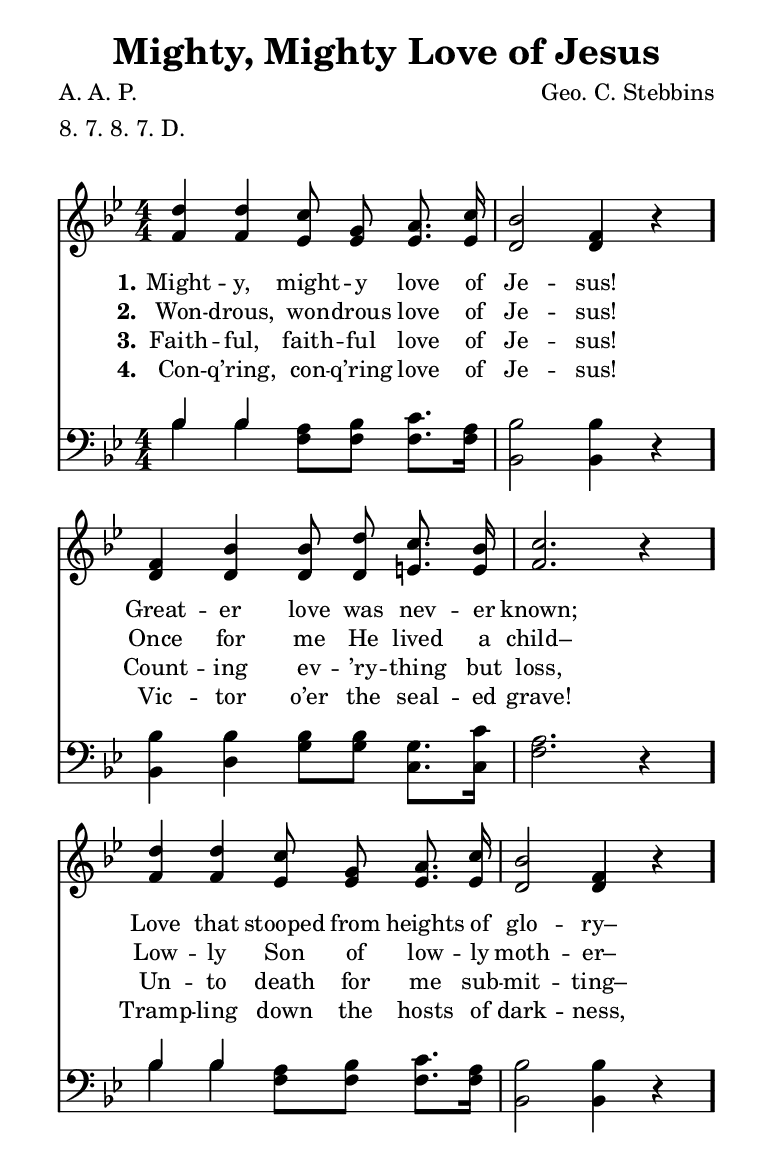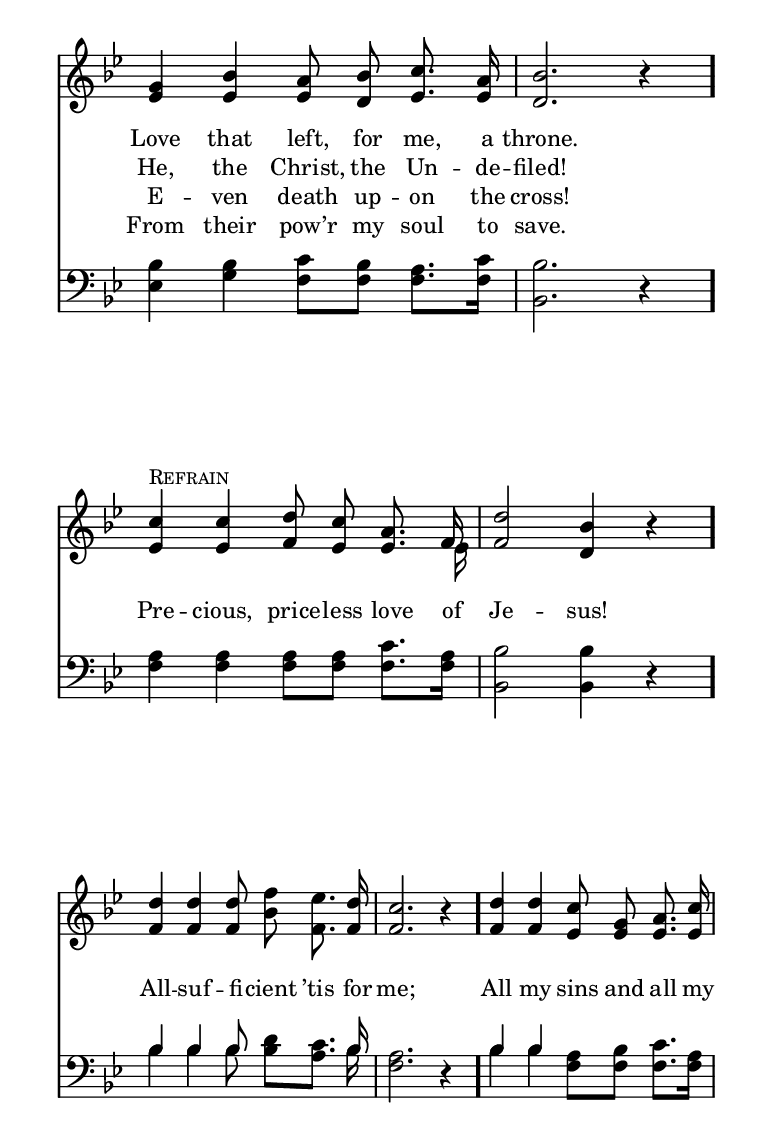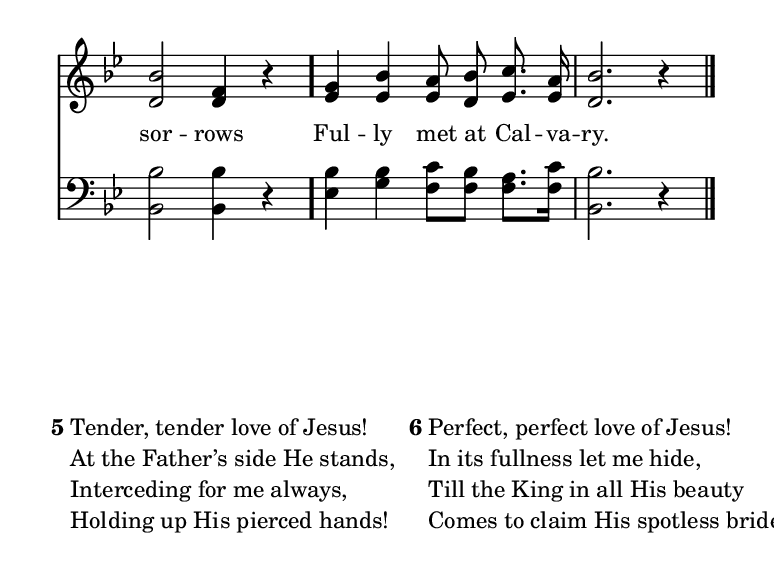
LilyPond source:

\include "common/global.ily"
\paper {
  \include "common/paper.ily"
  ragged-last-bottom = ##t
}

\header{
  hymnnumber = "240"
  title = "Mighty, Mighty Love of Jesus"
  tunename = ""
  meter = "8. 7. 8. 7. D."
  poet = "A. A. P."
  composer = "Geo. C. Stebbins"
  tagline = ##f
}

global = {
  \include "common/overrides.ily"
  \override Staff.TimeSignature.style = #'numbered
  \time 4/4
  \override Score.MetronomeMark.transparent = ##t % hide all fermata changes too
  \tempo 4=80
  \key bes \major
  \autoBeamOff
}

patternA = { c4 c c8 c c8. c16 | c2 c4 c4 }
patternB = { c4 c c8 c c8. c16 | c2. c4 }

notesSoprano = {
\global
\relative c'' {

  \changePitch \patternA { d d c g a c | bes f r }
  \changePitch \patternB { f bes bes d c bes | c r }
  \changePitch \patternA { d d c g a c | bes f r }
  \changePitch \patternB { g bes a bes c a | bes r }
  \eogbreak

  << s^\markup { \small \caps "Refrain" }
  \changePitch \patternA { c c d c a f | d' bes r } >>
  \changePitch \patternB { d d d f ees d | c r }
  \changePitch \patternA { d d c g a c | bes f r }
  \changePitch \patternB { g bes a bes c a | bes r }

  \bar "|."

}
}

notesAlto = {
\global
\relative e' {

  \changePitch \patternA { f f ees ees ees ees | d d r }
  \changePitch \patternB { d d d d e e | f r }
  \changePitch \patternA { f f ees ees ees ees | d d r }
  \changePitch \patternB { ees ees ees d ees ees | d r }

  \changePitch \patternA { ees ees f ees ees ees | f d r }
  \changePitch \patternB { f f f bes f f | f r }
  \changePitch \patternA { f f ees ees ees ees | d d r }
  \changePitch \patternB { ees ees ees d ees ees | d r }

}
}

notesTenor = {
\global
\relative a {

  \changePitch \patternA { bes bes a bes c a | bes bes r }
  \changePitch \patternB { bes bes bes bes g c | a r }
  \changePitch \patternA { bes bes a bes c a | bes bes r }
  \changePitch \patternB { bes bes c bes a c | bes r }

  \changePitch \patternA { a a a a c a | bes bes r }
  \changePitch \patternB { bes bes bes d c bes | a r }
  \changePitch \patternA { bes bes a bes c a | bes bes r }
  \changePitch \patternB { bes bes c bes a c | bes r }

}
}

notesBass = {
\global
\relative f {

  \changePitch \patternA { bes bes f f f f | bes, bes r }
  \changePitch \patternB { bes d g g c, c | f r }
  \changePitch \patternA { bes bes f f f f | bes, bes r }
  \changePitch \patternB { ees g f f f f | bes, r }

  \changePitch \patternA { f' f f f f f | bes, bes r }
  \changePitch \patternB { bes' bes bes bes a bes | f r }
  \changePitch \patternA { bes bes f f f f | bes, bes r }
  \changePitch \patternB { ees g f f f f | bes, r }

}
}

Refrain = \lyricmode {

Pre -- cious, price -- less love of Je -- sus! \bar "."
All -- suf -- fi -- cient ’tis for me; \bar "."
All my sins and all my sor -- rows \bar "."
Ful -- ly met at Cal -- va -- ry. \bar "."

}

wordsA = \lyricmode {
\set stanza = "1."

Might -- y, might -- y love of Je -- sus! \bar "."
Great -- er love was nev -- er known; \bar "."
Love that stooped from heights of glo -- ry– \bar "."
Love that left, for me, a throne. \bar "."

}

wordsB = \lyricmode {
\set stanza = "2."

Won -- drous, won -- drous love of Je -- sus!
Once for me He lived a child–
Low -- ly Son of low -- ly moth -- er–
He, the Christ, the Un -- de -- filed!

\Refrain

}

wordsC = \lyricmode {
\set stanza = "3."

Faith -- ful, faith -- ful love of Je -- sus!
Count -- ing ev -- ’ry -- thing but loss,
Un -- to death for me sub -- mit -- ting–
E -- ven death up -- on the cross!

}

wordsD = \lyricmode {
\set stanza = "4."

Con -- q’ring, con -- q’ring love of Je -- sus!
Vic -- tor o’er the seal -- ed grave!
Tramp -- ling down the hosts of dark -- ness,
From their pow’r my soul to save.

}

wordsE = \markuplist {

\line { Tender, tender love of Jesus! }
\line { At the Father’s side He stands, }
\line { Interceding for me always, }
\line { Holding up His pierced hands! }

}

wordsF = \markuplist {

\line { Perfect, perfect love of Jesus! }
\line { In its fullness let me hide, }
\line { Till the King in all His beauty }
\line { Comes to claim His spotless bride. }

}

\score {
  \context ChoirStaff <<
    \context Staff = upper <<
      \set ChoirStaff.systemStartDelimiter = #'SystemStartBar
      \partcombine #'(2 . 9) \notesSoprano \notesAlto
      \context NullVoice = sopranos { \voiceOne << \notesSoprano >> }
      \context NullVoice = altos { \voiceTwo << \notesAlto >> }
      \context Lyrics = one   \lyricsto sopranos \wordsA
      \context Lyrics = two   \lyricsto sopranos \wordsB
      \context Lyrics = three \lyricsto sopranos \wordsC
      \context Lyrics = four  \lyricsto sopranos \wordsD
    >>
    \context Staff = men <<
      \clef bass
      \partcombine #'(2 . 9) \notesTenor \notesBass
      \context NullVoice = tenors { \voiceOne << \notesTenor >> }
      \context NullVoice = basses { \voiceTwo << \notesBass >> }
    >>
  >>
  \layout {
    \include "common/layout.ily"
  }
  \midi{
    \include "common/midi.ily"
  }
}

\noPageBreak

\markup { \fill-line {
  \hspace #0.1
  \line{ \bold 5 \column { \wordsE } }
  \hspace #0.1
  \line{ \bold 6 \column { \wordsF } }
  \hspace #0.1
} }

\version "2.19.49"  % necessary for upgrading to future LilyPond versions.

% vi:set et ts=2 sw=2 ai nocindent syntax=lilypond:
